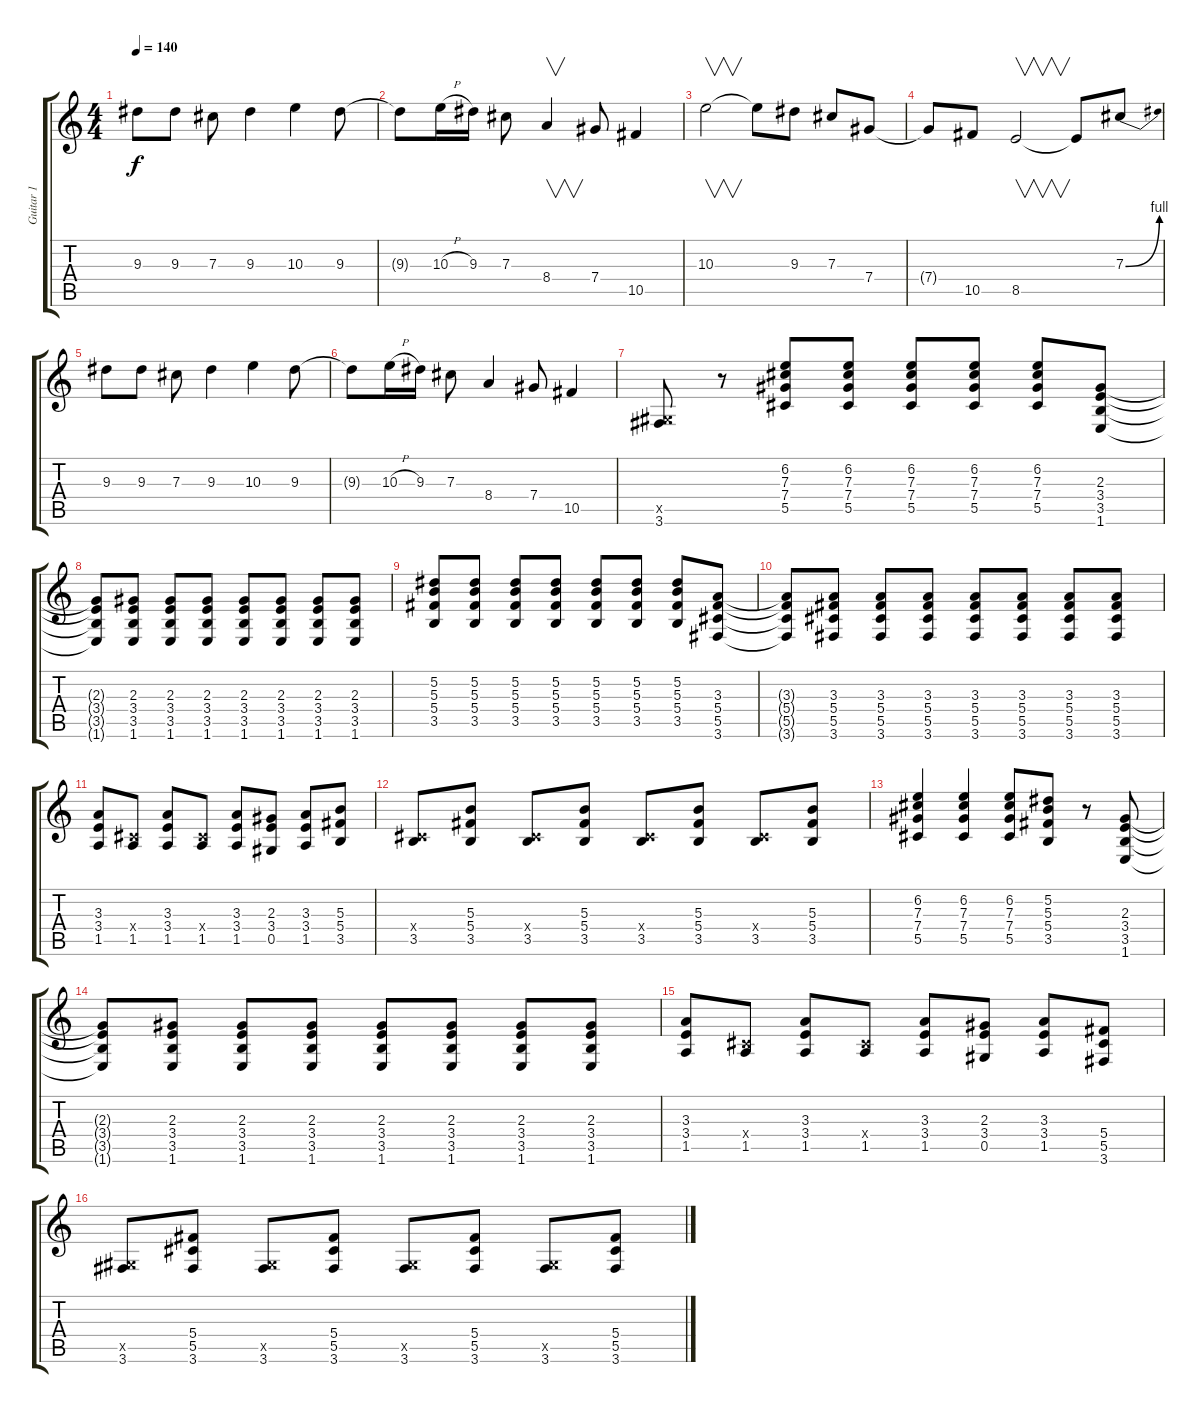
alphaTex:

\track ("Guitar 1" "Guitar 1") {instrument distortionguitar}
\staff {score tabs}
\tuning (Eb4 Bb3 Gb3 Db3 Ab2 Eb2) {hide}
\ts (4 4)
\tempo 140
\clef g2
\ks c
9.3.8{dy f} 9.3.8 7.3.8 9.3.4 10.3.4 9.3.8 |
9.3{t}.8 10.3{h}.16 9.3.16 7.3.8 8.4.4{v} 7.4.8 10.5.4 |
10.3.2{v} 10.3{t}.8 9.3.8 7.3.8 7.4.8 |
7.4{t}.8 10.5.8 8.5.2{v} 8.5{t}.8 7.3{be (bend 0 0 60 4)}.8 |
9.3.8 9.3.8 7.3.8 9.3.4 10.3.4 9.3.8 |
9.3{t}.8 10.3{h}.16 9.3.16 7.3.8 8.4.4 7.4.8 10.5.4 |
(0.5{x} 3.6).8 r.8 (6.2 7.3 7.4 5.5).8 (6.2 7.3 7.4 5.5).8 (6.2 7.3 7.4 5.5).8 (6.2 7.3 7.4 5.5).8 (6.2 7.3 7.4 5.5).8 (2.3 3.4 3.5 1.6).8 |
(2.3{t} 3.4{t} 3.5{t} 1.6{t}).8 (2.3 3.4 3.5 1.6).8 (2.3 3.4 3.5 1.6).8 (2.3 3.4 3.5 1.6).8 (2.3 3.4 3.5 1.6).8 (2.3 3.4 3.5 1.6).8 (2.3 3.4 3.5 1.6).8 (2.3 3.4 3.5 1.6).8 |
(5.2 5.3 5.4 3.5).8 (5.2 5.3 5.4 3.5).8 (5.2 5.3 5.4 3.5).8 (5.2 5.3 5.4 3.5).8 (5.2 5.3 5.4 3.5).8 (5.2 5.3 5.4 3.5).8 (5.2 5.3 5.4 3.5).8 (3.3 5.4 5.5 3.6).8 |
(3.3{t} 5.4{t} 5.5{t} 3.6{t}).8 (3.3 5.4 5.5 3.6).8 (3.3 5.4 5.5 3.6).8 (3.3 5.4 5.5 3.6).8 (3.3 5.4 5.5 3.6).8 (3.3 5.4 5.5 3.6).8 (3.3 5.4 5.5 3.6).8 (3.3 5.4 5.5 3.6).8 |
(3.3 3.4 1.5).8 (0.4{x} 1.5).8 (3.3 3.4 1.5).8 (0.4{x} 1.5).8 (3.3 3.4 1.5).8 (2.3 3.4 0.5).8 (3.3 3.4 1.5).8 (5.3 5.4 3.5).8 |
(0.4{x} 3.5).8 (5.3 5.4 3.5).8 (0.4{x} 3.5).8 (5.3 5.4 3.5).8 (0.4{x} 3.5).8 (5.3 5.4 3.5).8 (0.4{x} 3.5).8 (5.3 5.4 3.5).8 |
(6.2 7.3 7.4 5.5).4 (6.2 7.3 7.4 5.5).4 (6.2 7.3 7.4 5.5).8 (5.2 5.3 5.4 3.5).8 r.8 (2.3 3.4 3.5 1.6).8 |
(2.3{t} 3.4{t} 3.5{t} 1.6{t}).8 (2.3 3.4 3.5 1.6).8 (2.3 3.4 3.5 1.6).8 (2.3 3.4 3.5 1.6).8 (2.3 3.4 3.5 1.6).8 (2.3 3.4 3.5 1.6).8 (2.3 3.4 3.5 1.6).8 (2.3 3.4 3.5 1.6).8 |
(3.3 3.4 1.5).8 (0.4{x} 1.5).8 (3.3 3.4 1.5).8 (0.4{x} 1.5).8 (3.3 3.4 1.5).8 (2.3 3.4 0.5).8 (3.3 3.4 1.5).8 (5.4 5.5 3.6).8 |
(0.5{x} 3.6).8 (5.4 5.5 3.6).8 (0.5{x} 3.6).8 (5.4 5.5 3.6).8 (0.5{x} 3.6).8 (5.4 5.5 3.6).8 (0.5{x} 3.6).8 (5.4 5.5 3.6).8
